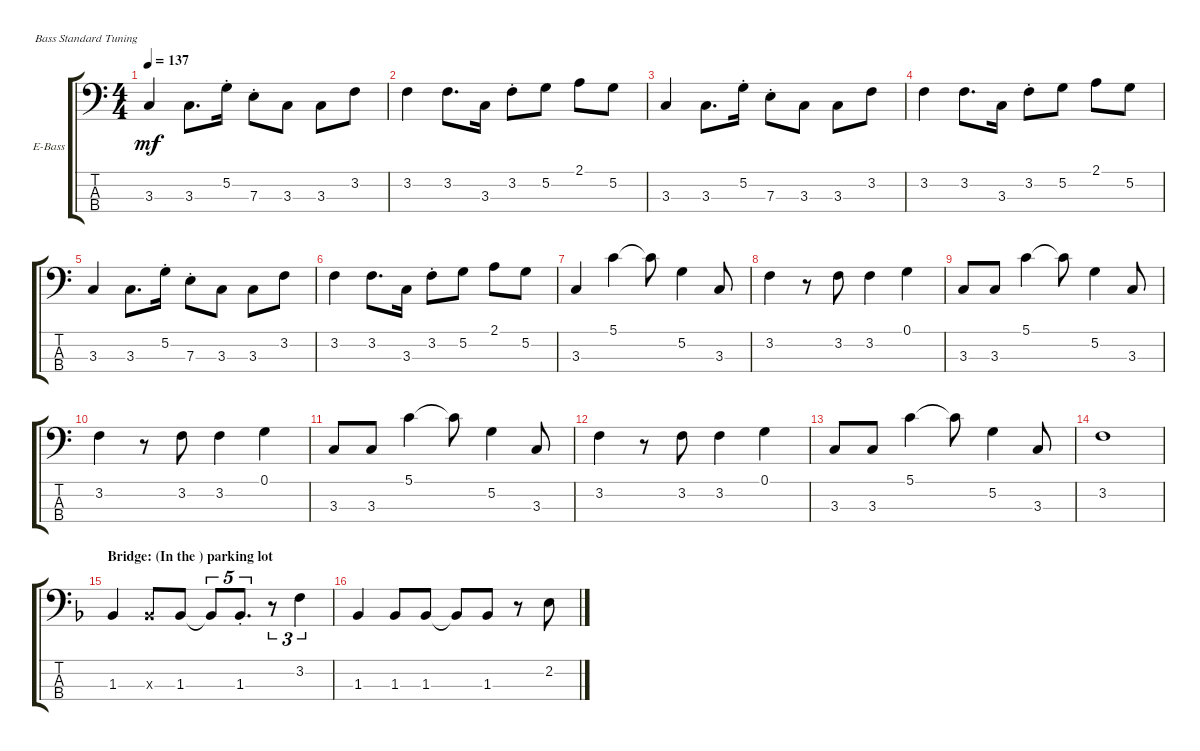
\defaultSystemsLayout 4
\bracketExtendMode groupsimilarinstruments
\firstSystemTrackNameOrientation horizontal
\otherSystemsTrackNameOrientation horizontal
\track ("Bass" "E-Bass") {instrument electricbassfinger}
\staff {score tabs}
\tuning (G2 D2 A1 E1)
\ts (4 4)
\tempo 137
\clef f4
\ks c
3.3.4{dy mf} 3.3.8{d} 5.2{st}.16 7.3{st}.8 3.3.8 3.3.8 3.2.8 |
3.2.4 3.2.8{d} 3.3.16 3.2{st}.8 5.2.8 2.1.8 5.2.8 |
3.3.4 3.3.8{d} 5.2{st}.16 7.3{st}.8 3.3.8 3.3.8 3.2.8 |
3.2.4 3.2.8{d} 3.3.16 3.2{st}.8 5.2.8 2.1.8 5.2.8 |
3.3.4 3.3.8{d} 5.2{st}.16 7.3{st}.8 3.3.8 3.3.8 3.2.8 |
3.2.4 3.2.8{d} 3.3.16 3.2{st}.8 5.2.8 2.1.8 5.2.8 |
3.3.4 5.1.4 5.1{t}.8 5.2.4 3.3.8 |
3.2.4 r.8 3.2.8 3.2.4 0.1.4 |
3.3.8 3.3.8 5.1.4 5.1{t}.8 5.2.4 3.3.8 |
3.2.4 r.8 3.2.8 3.2.4 0.1.4 |
3.3.8 3.3.8 5.1.4 5.1{t}.8 5.2.4 3.3.8 |
3.2.4 r.8 3.2.8 3.2.4 0.1.4 |
3.3.8 3.3.8 5.1.4 5.1{t}.8 5.2.4 3.3.8 |
3.2.1 |
\section ("" "Bridge: (In the ) parking lot")
\ks f
1.3.4 1.3{x}.8 1.3.8 1.3{t}.8{tu (5 4)} 1.3{st}.8{d tu (5 4)} r.8{tu (3 2)} 3.2.4{tu (3 2)} |
1.3.4 1.3.8 1.3.8 1.3{t}.8 1.3.8 r.8 2.2.8
